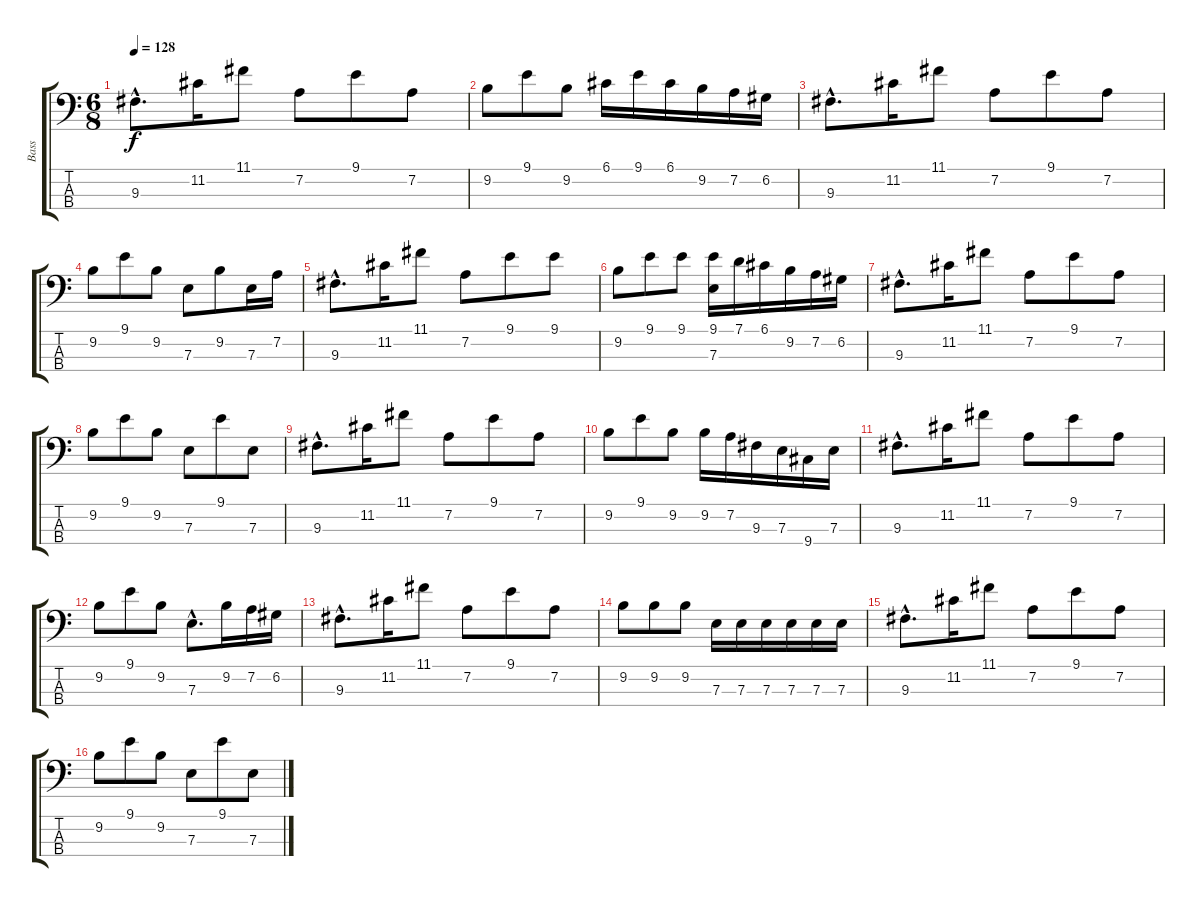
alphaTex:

\track ("Bass" "Bass") {instrument electricbassfinger}
\staff {score tabs}
\tuning (G2 D2 A1 E1) {hide}
\ts (6 8)
\tempo 128
\clef f4
\ks c
9.3{hac}.8{d dy f} 11.2.16 11.1.8 7.2.8 9.1.8 7.2.8 |
9.2.8 9.1.8 9.2.8 6.1.16 9.1.16 6.1.16 9.2.16 7.2.16 6.2.16 |
9.3{hac}.8{d} 11.2.16 11.1.8 7.2.8 9.1.8 7.2.8 |
9.2.8 9.1.8 9.2.8 7.3.8 9.2.8 7.3.16 7.2.16 |
9.3{hac}.8{d} 11.2.16 11.1.8 7.2.8 9.1.8 9.1.8 |
9.2.8 9.1.8 9.1.8 (9.1 7.3).16 7.1.16 6.1.16 9.2.16 7.2.16 6.2.16 |
9.3{hac}.8{d} 11.2.16 11.1.8 7.2.8 9.1.8 7.2.8 |
9.2.8 9.1.8 9.2.8 7.3.8 9.1.8 7.3.8 |
9.3{hac}.8{d} 11.2.16 11.1.8 7.2.8 9.1.8 7.2.8 |
9.2.8 9.1.8 9.2.8 9.2.16 7.2.16 9.3.16 7.3.16 9.4.16 7.3.16 |
9.3{hac}.8{d} 11.2.16 11.1.8 7.2.8 9.1.8 7.2.8 |
9.2.8 9.1.8 9.2.8 7.3{hac}.8{d} 9.2.16 7.2.16 6.2.16 |
9.3{hac}.8{d} 11.2.16 11.1.8 7.2.8 9.1.8 7.2.8 |
9.2.8 9.2.8 9.2.8 7.3.16 7.3.16 7.3.16 7.3.16 7.3.16 7.3.16 |
9.3{hac}.8{d} 11.2.16 11.1.8 7.2.8 9.1.8 7.2.8 |
9.2.8 9.1.8 9.2.8 7.3.8 9.1.8 7.3.8
